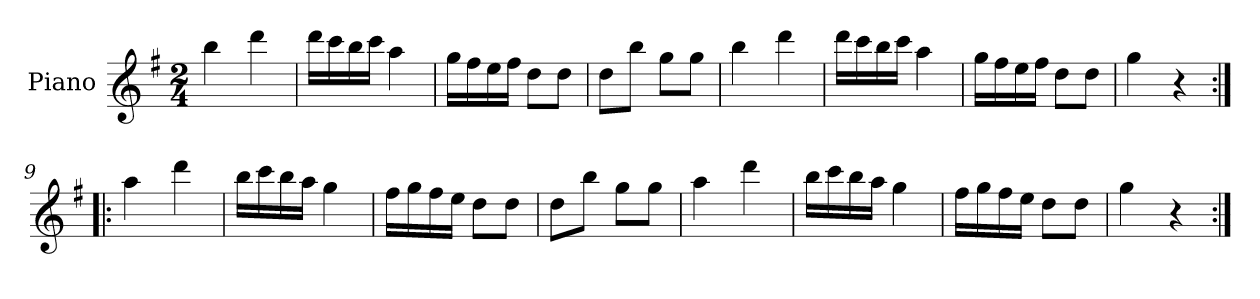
**kern
*part1
*staff1
*I"Piano
*I'Pno.
*clefG2
*k[f#]
*M2/4
=1
4bb\
4ddd\
=2
16ddd\LL
16ccc\
16bb\
16ccc\JJ
4aa\
=3
16gg\LL
16ff#\
16ee\
16ff#\JJ
8dd\L
8dd\J
=4
8dd\L
8bb\J
8gg\L
8gg\J
=5
4bb\
4ddd\
=6
16ddd\LL
16ccc\
16bb\
16ccc\JJ
4aa\
=7
16gg\LL
16ff#\
16ee\
16ff#\JJ
8dd\L
8dd\J
=8
4gg\
4r
=9:|!|:
4aa\
4ddd\
=10
16bb\LL
16ccc\
16bb\
16aa\JJ
4gg\
=11
16ff#\LL
16gg\
16ff#\
16ee\JJ
8dd\L
8dd\J
=12
8dd\L
8bb\J
8gg\L
8gg\J
=13
4aa\
4ddd\
=14
16bb\LL
16ccc\
16bb\
16aa\JJ
4gg\
=15
16ff#\LL
16gg\
16ff#\
16ee\JJ
8dd\L
8dd\J
=16
4gg\
4r
=:|!
*-
